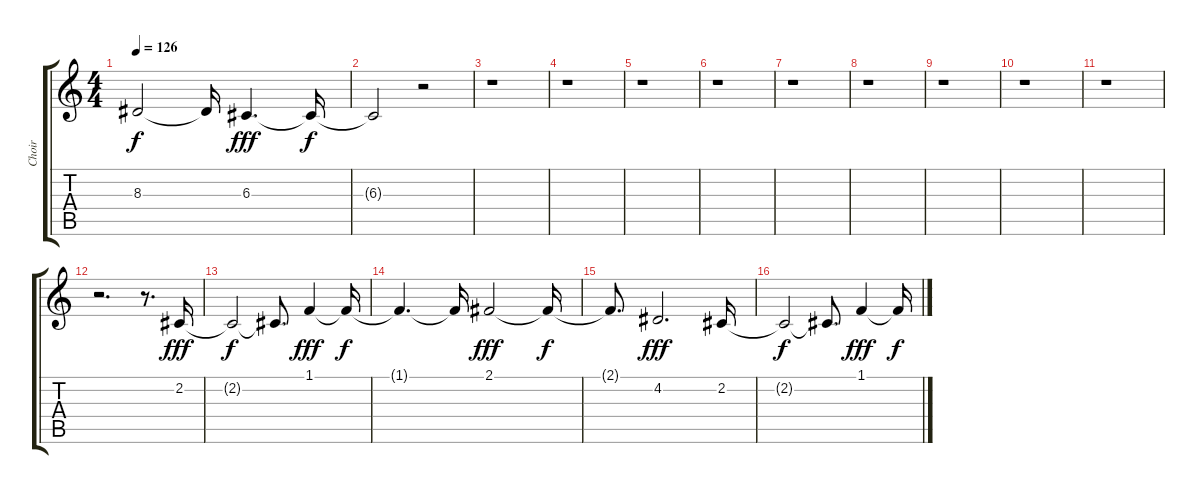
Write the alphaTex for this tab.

\track ("Choir" "Choir") {instrument choiraahs}
\staff {score tabs}
\tuning (E4 B3 G3 D3 A2 E2) {hide}
\ts (4 4)
\tempo 126
\clef g2
\ks c
8.3{t}.2{dy f} 8.3{t}.16 6.3.4{d dy fff} 6.3{t}.16{dy f} |
6.3{t}.2 r.2 |
r.1 |
r.1 |
r.1 |
r.1 |
r.1 |
r.1 |
r.1 |
r.1 |
r.1 |
r.2{d} r.8{d} 2.2.16{dy fff} |
2.2{t}.2{dy f} 2.2{t}.8{d} 1.1.4{dy fff} 1.1{t}.16{dy f} |
1.1{t}.4{d} 1.1{t}.16 2.1.2{dy fff} 2.1{t}.16{dy f} |
2.1{t}.8{d} 4.2.2{d dy fff} 2.2.16 |
2.2{t}.2{dy f} 2.2{t}.8{d} 1.1.4{dy fff} 1.1{t}.16{dy f}
